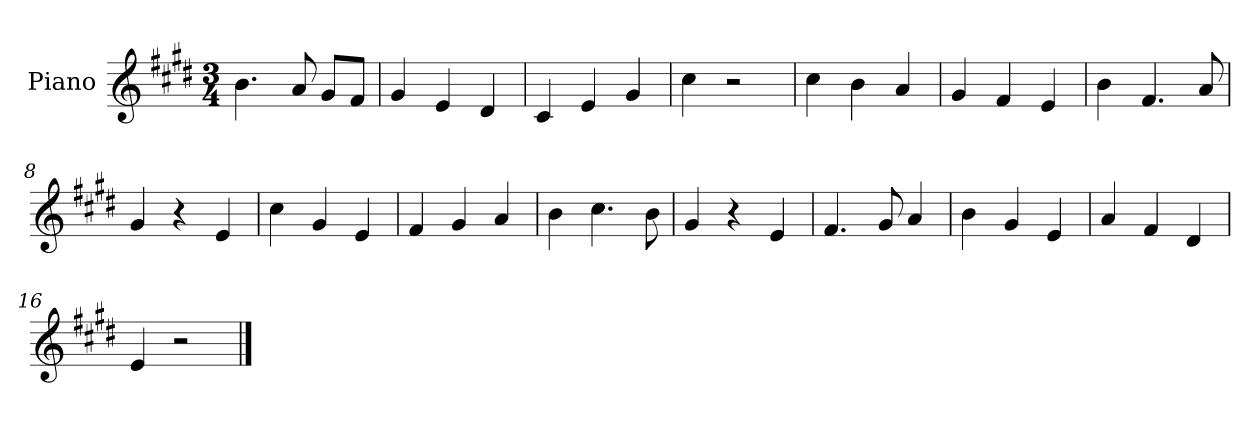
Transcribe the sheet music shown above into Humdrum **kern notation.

**kern
*part1
*staff1
*I"Piano
*I'Pno
*clefG2
*k[f#c#g#d#]
*E:
*M3/4
=1
4.b\
8a/
8g#/L
8f#/J
=2
4g#/
4e/
4d#/
=3
4c#/
4e/
4g#/
=4
4cc#\
2r
=5
4cc#\
4b\
4a/
=6
4g#/
4f#/
4e/
=7
4b\
4.f#/
8a/
=8
4g#/
4r
4e/
=9
4cc#\
4g#/
4e/
=10
4f#/
4g#/
4a/
=11
4b\
4.cc#\
8b\
=12
4g#/
4r
4e/
=13
4.f#/
8g#/
4a/
=14
4b\
4g#/
4e/
=15
4a/
4f#/
4d#/
=16
4e/
2r
==
*-
